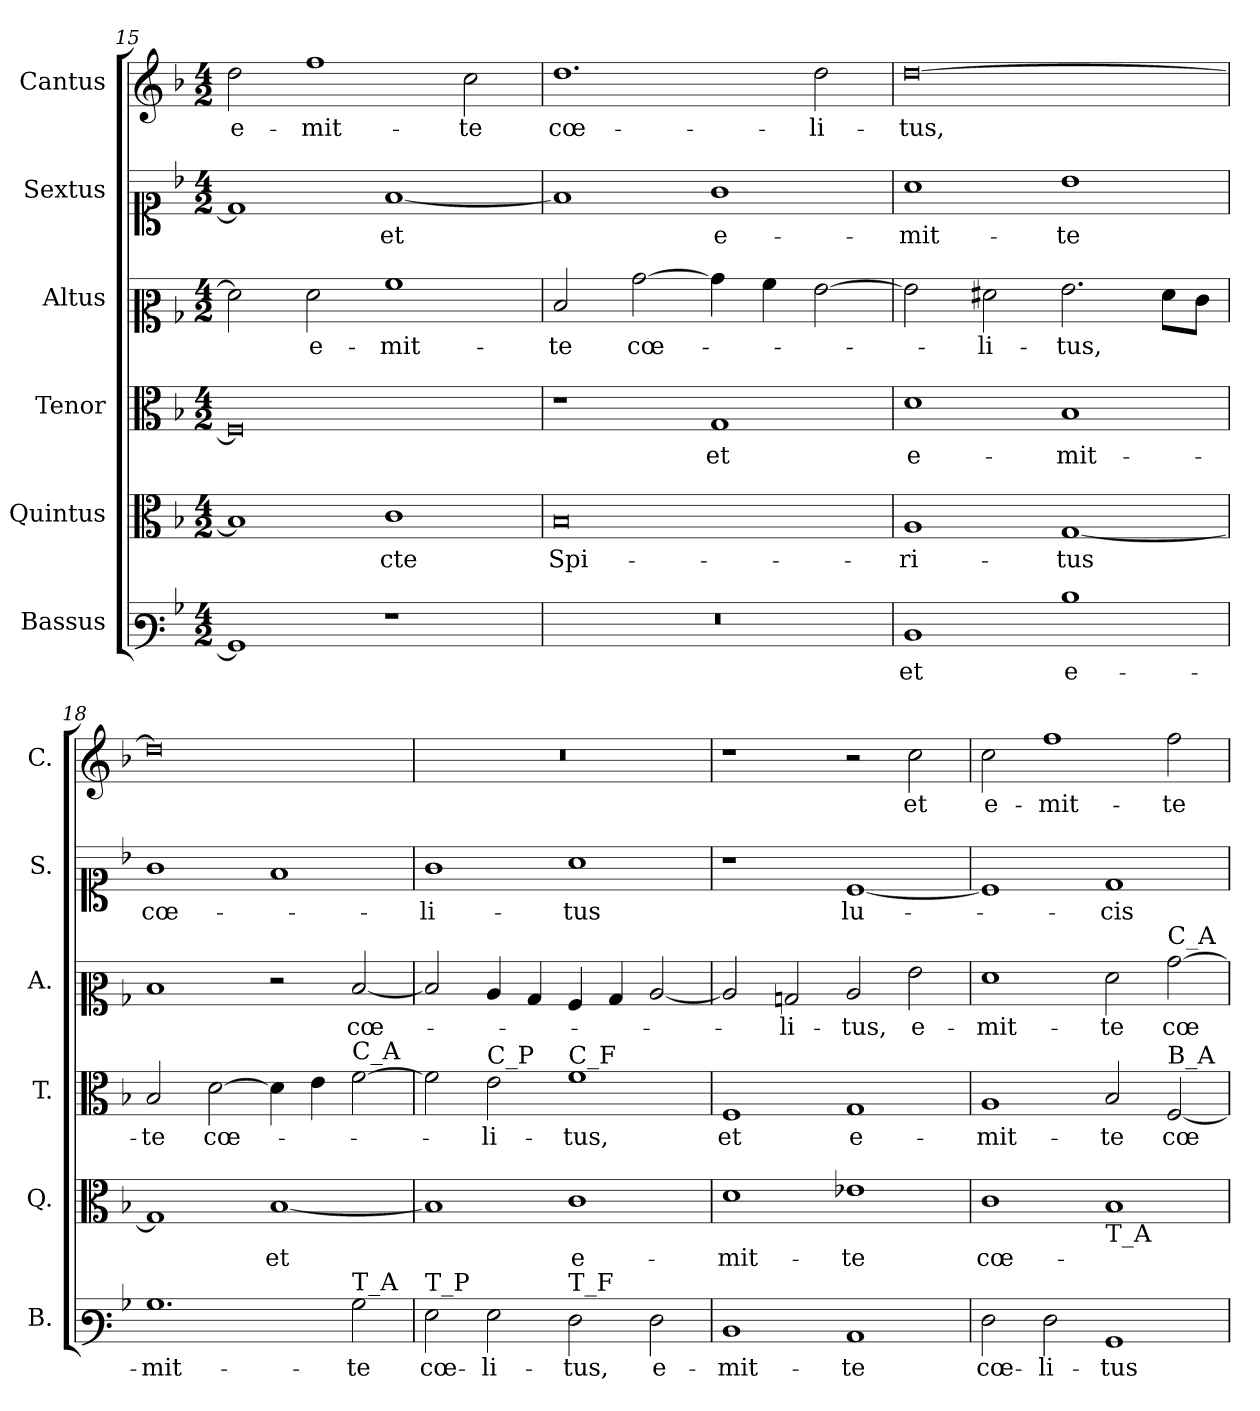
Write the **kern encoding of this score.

**kern	**text	**kern	**text	**kern	**text	**kern	**text	**kern	**text	**kern	**text
*part6	*part6	*part5	*part5	*part4	*part4	*part3	*part3	*part2	*part2	*part1	*part1
*staff6	*staff6	*staff5	*staff5	*staff4	*staff4	*staff3	*staff3	*staff2	*staff2	*staff1	*staff1
*I"Bassus	*	*I"Quintus	*	*I"Tenor	*	*I"Altus	*	*I"Sextus	*	*I"Cantus	*
*I'B.	*	*I'Q.	*	*I'T.	*	*I'A.	*	*I'S.	*	*I'C.	*
*clefF3	*	*clefC3	*	*clefC3	*	*clefC2	*	*clefC1	*	*clefG2	*
*k[b-]	*	*k[b-]	*	*k[b-]	*	*k[b-]	*	*k[b-]	*	*k[b-]	*
*M4/2	*	*M4/2	*	*M4/2	*	*M4/2	*	*M4/2	*	*M4/2	*
=15	=15	=15	=15	=15	=15	=15	=15	=15	=15	=15	=15
1BB-]	.	1B-]	.	0F]	.	2f\]	.	1d]	.	2dd\	e-
.	.	.	.	.	.	2f\	e-	.	.	1ff	-mit-
1r	.	1c	-cte	.	.	1a	-mit-	[1f	et	.	.
.	.	.	.	.	.	.	.	.	.	2cc\	-te
=16	=16	=16	=16	=16	=16	=16	=16	=16	=16	=16	=16
!LO:N:vis=1	!	!	!	!	!	!	!	!	!	!	!
0r	.	0B-	Spi-	1r	.	2d/	-te	1f]	.	1.dd	cœ-
.	.	.	.	.	.	[2b-\	cœ-	.	.	.	.
.	.	.	.	1G	et	4b-\]	.	1g	e-	.	.
.	.	.	.	.	.	4a\	.	.	.	.	.
.	.	.	.	.	.	[2g\	.	.	.	2dd\	-li-
=17	=17	=17	=17	=17	=17	=17	=17	=17	=17	=17	=17
1D	et	1A	-ri-	1d	e-	2g\]	.	1a	-mit-	[0dd	-tus,
.	.	.	.	.	.	2f#X\	-li-	.	.	.	.
1d	e-	[1G	-tus	1B-	-mit-	2.g\	-tus,	1b-	-te	.	.
.	.	.	.	.	.	8f#\L	.	.	.	.	.
.	.	.	.	.	.	8e\J	.	.	.	.	.
=18	=18	=18	=18	=18	=18	=18	=18	=18	=18	=18	=18
1.B-	-mit-	1G]	.	2B-/	-te	1d	.	1g	cœ-	0dd]	.
.	.	.	.	[2d\	cœ-	.	.	.	.	.	.
.	.	[1B-	et	4d\]	.	2r	.	1f	.	.	.
.	.	.	.	4e\	.	.	.	.	.	.	.
!	!	!	!	!LO:TX:a:t=C_A	!	!	!	!	!	!	!
!LO:TX:a:t=T_A	!	!	!	!	!	!	!	!	!	!	!
2B-\	-te	.	.	[2f\	.	[2d/	cœ-	.	.	.	.
=19	=19	=19	=19	=19	=19	=19	=19	=19	=19	=19	=19
!LO:TX:a:t=T_P	!	!	!	!	!	!	!	!	!	!	!
!	!	!	!	!	!	!	!	!	!	!LO:N:vis=1	!
2G\	cœ-	1B-]	.	2f\]	.	2d/]	.	1g	-li-	0r	.
!	!	!	!	!LO:TX:a:t=C_P	!	!	!	!	!	!	!
2G\	-li-	.	.	2e\	-li-	4c/	.	.	.	.	.
.	.	.	.	.	.	4B-/	.	.	.	.	.
!	!	!	!	!LO:TX:a:t=C_F	!	!	!	!	!	!	!
!LO:TX:a:t=T_F	!	!	!	!	!	!	!	!	!	!	!
2F\	-tus,	1c	e-	1f	-tus,	4A/	.	1a	-tus	.	.
.	.	.	.	.	.	4B-/	.	.	.	.	.
2F\	e-	.	.	.	.	[2c/	.	.	.	.	.
=20	=20	=20	=20	=20	=20	=20	=20	=20	=20	=20	=20
1D	-mit-	1d	-mit-	1F	et	2c/]	.	1r	.	1r	.
.	.	.	.	.	.	2Bn/	-li-	.	.	.	.
1C	-te	1e-X	-te	1G	e-	2c/	-tus,	[1c	lu-	2r	.
.	.	.	.	.	.	2g\	e-	.	.	2cc\	et
=21	=21	=21	=21	=21	=21	=21	=21	=21	=21	=21	=21
2F\	cœ-	1c	cœ-	1A	-mit-	1f	-mit-	1c]	.	2cc\	e-
2F\	-li-	.	.	.	.	.	.	.	.	1ff	-mit-
!	!	!LO:TX:b:t=T_A	!	!	!	!	!	!	!	!	!
1BB-	-tus	1B-	.	2B-/	-te	2f\	-te	1d	-cis	.	.
!	!	!	!	!	!	!LO:TX:a:t=C_A	!	!	!	!	!
!	!	!	!	!LO:TX:a:t=B_A	!	!	!	!	!	!	!
.	.	.	.	[2F/	cœ-	[2b-\	cœ-	.	.	2ff\	-te
=	=	=	=	=	=	=	=	=	=	=	=
*-	*-	*-	*-	*-	*-	*-	*-	*-	*-	*-	*-
